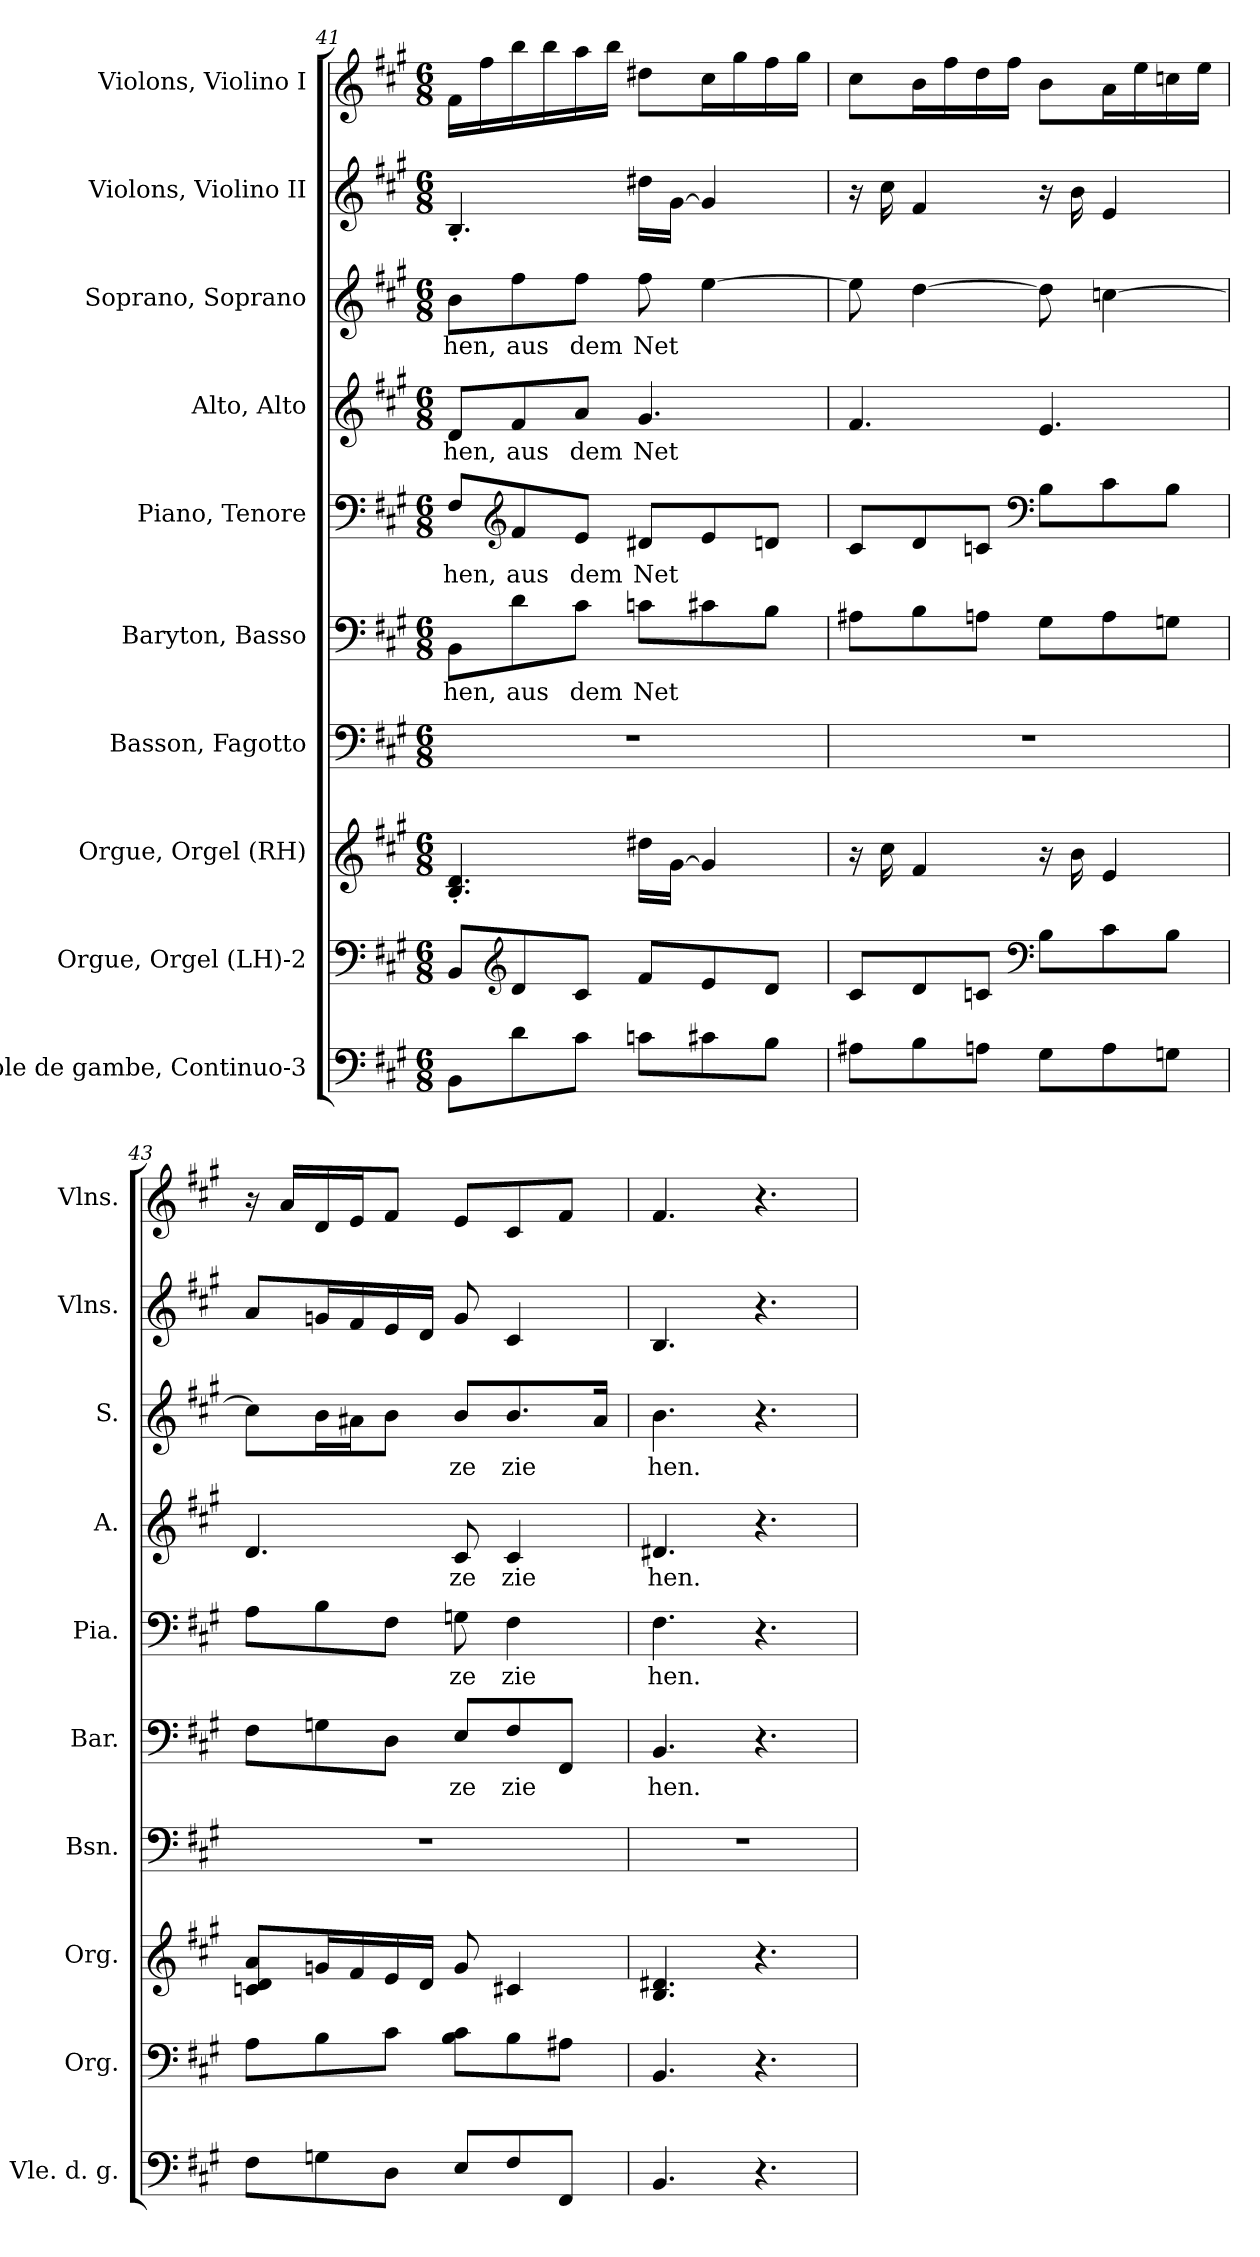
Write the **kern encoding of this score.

**kern	**kern	**kern	**kern	**kern	**text	**kern	**text	**kern	**text	**kern	**text	**kern	**kern
*part10	*part9	*part8	*part7	*part6	*part6	*part5	*part5	*part4	*part4	*part3	*part3	*part2	*part1
*staff10	*staff9	*staff8	*staff7	*staff6	*staff6	*staff5	*staff5	*staff4	*staff4	*staff3	*staff3	*staff2	*staff1
*I"Viole de gambe, Continuo-3	*I"Orgue, Orgel (LH)-2	*I"Orgue, Orgel (RH)	*I"Basson, Fagotto	*I"Baryton, Basso	*	*I"Piano, Tenore	*	*I"Alto, Alto	*	*I"Soprano, Soprano	*	*I"Violons, Violino II	*I"Violons, Violino I
*I'Vle. d. g.	*I'Org.	*I'Org.	*I'Bsn.	*I'Bar.	*	*I'Pia.	*	*I'A.	*	*I'S.	*	*I'Vlns.	*I'Vlns.
*clefF4	*clefF4	*clefG2	*clefF4	*clefF4	*	*clefF4	*	*clefG2	*	*clefG2	*	*clefG2	*clefG2
*k[f#c#g#]	*k[f#c#g#]	*k[f#c#g#]	*k[f#c#g#]	*k[f#c#g#]	*	*k[f#c#g#]	*	*k[f#c#g#]	*	*k[f#c#g#]	*	*k[f#c#g#]	*k[f#c#g#]
*M6/8	*M6/8	*M6/8	*M6/8	*M6/8	*	*M6/8	*	*M6/8	*	*M6/8	*	*M6/8	*M6/8
=41	=41	=41	=41	=41	=41	=41	=41	=41	=41	=41	=41	=41	=41
8BB\L	8BB/L	4.B/' 4.d/'	2.r	8BB\L	hen,	8F#/L	hen,	8d/L	hen,	8b\L	hen,	4.B'/	16f#\LL
.	.	.	.	.	.	.	.	.	.	.	.	.	16ff#\
*	*clefG2	*	*	*	*	*clefG2	*	*	*	*	*	*	*
8d\	8d/	.	.	8d\	aus	8f#/	aus	8f#/	aus	8ff#\	aus	.	16bb\
.	.	.	.	.	.	.	.	.	.	.	.	.	16bb\
8c#\J	8c#/J	.	.	8c#\J	dem	8e/J	dem	8a/J	dem	8ff#\J	dem	.	16aa\
.	.	.	.	.	.	.	.	.	.	.	.	.	16bb\JJ
8cn\L	8f#/L	16dd#X\LL	.	8cn\L	Net	8d#X/L	Net	4.g#/	Net	8ff#\	Net	16dd#X\LL	8dd#X\L
.	.	[16g#\JJ	.	.	.	.	.	.	.	.	.	[16g#\JJ	.
8c#X\	8e/	4g#/]	.	8c#X\	.	8e/	.	.	.	[4ee\	.	4g#/]	16cc#\L
.	.	.	.	.	.	.	.	.	.	.	.	.	16gg#\
8B\J	8d/J	.	.	8B\J	.	8dn/J	.	.	.	.	.	.	16ff#\
.	.	.	.	.	.	.	.	.	.	.	.	.	16gg#\JJ
!!LO:PB:g=z
=42	=42	=42	=42	=42	=42	=42	=42	=42	=42	=42	=42	=42	=42
8A#X\L	8c#/L	16r	2.r	8A#X\L	.	8c#/L	.	4.f#/	.	8ee\]	.	16r	8cc#\L
.	.	16cc#\	.	.	.	.	.	.	.	.	.	16cc#\	.
8B\	8d/	4f#/	.	8B\	.	8d/	.	.	.	[4dd\	.	4f#/	16b\L
.	.	.	.	.	.	.	.	.	.	.	.	.	16ff#\
8An\J	8cn/J	.	.	8An\J	.	8cn/J	.	.	.	.	.	.	16dd\
.	.	.	.	.	.	.	.	.	.	.	.	.	16ff#\JJ
*	*clefF4	*	*	*	*	*clefF4	*	*	*	*	*	*	*
8G#\L	8B\L	16r	.	8G#\L	.	8B\L	.	4.e/	.	8dd\]	.	16r	8b\L
.	.	16b\	.	.	.	.	.	.	.	.	.	16b\	.
8A\	8c\	4e/	.	8A\	.	8c\	.	.	.	[4ccn\	.	4e/	16a\L
.	.	.	.	.	.	.	.	.	.	.	.	.	16ee\
8Gn\J	8B\J	.	.	8Gn\J	.	8B\J	.	.	.	.	.	.	16ccn\
.	.	.	.	.	.	.	.	.	.	.	.	.	16ee\JJ
=43	=43	=43	=43	=43	=43	=43	=43	=43	=43	=43	=43	=43	=43
8F#\L	8A\L	8cn/ 8d/ 8a/L	2.r	8F#\L	.	8A\L	.	4.d/	.	8cc\L]	.	8a/L	16r
.	.	.	.	.	.	.	.	.	.	.	.	.	16a/LL
8Gn\	8B\	16gn/L	.	8Gn\	.	8B\	.	.	.	16b\L	.	16gn/L	16d/
.	.	16f#/	.	.	.	.	.	.	.	16a#X\J	.	16f#/	16e/J
8D\J	8c#\J	16e/	.	8D\J	.	8F#\J	.	.	.	8b\J	.	16e/	8f#/J
.	.	16d/JJ	.	.	.	.	.	.	.	.	.	16d/JJ	.
*	*	*	*	*	*	*	*	*	*	*	*	*	*MM60
8E/L	8B\ 8c#\L	8g/	.	8E/L	ze	8Gn\	ze	8c#/	ze	8b/L	ze	8g/	8e/L
8F#/	8B\	4c#X/	.	8F#/	zie	4F#\	zie	4c#/	zie	8.b/	zie	4c#/	8c#/
*	*	*	*	*	*	*	*	*	*	*	*	*	*MM52
8FF#/J	8A#X\J	.	.	8FF#/J	.	.	.	.	.	.	.	.	8f#/J
.	.	.	.	.	.	.	.	.	.	16a#/Jk	.	.	.
=44	=44	=44	=44	=44	=44	=44	=44	=44	=44	=44	=44	=44	=44
4.BB/	4.BB/	4.B/ 4.d#X/	2.r	4.BB/	hen.	4.F#\	hen.	4.d#X/	hen.	4.b\	hen.	4.B/	4.f#/
4.r	4.r	4.r	.	4.r	.	4.r	.	4.r	.	4.r	.	4.r	4.r
=	=	=	=	=	=	=	=	=	=	=	=	=	=
*-	*-	*-	*-	*-	*-	*-	*-	*-	*-	*-	*-	*-	*-
